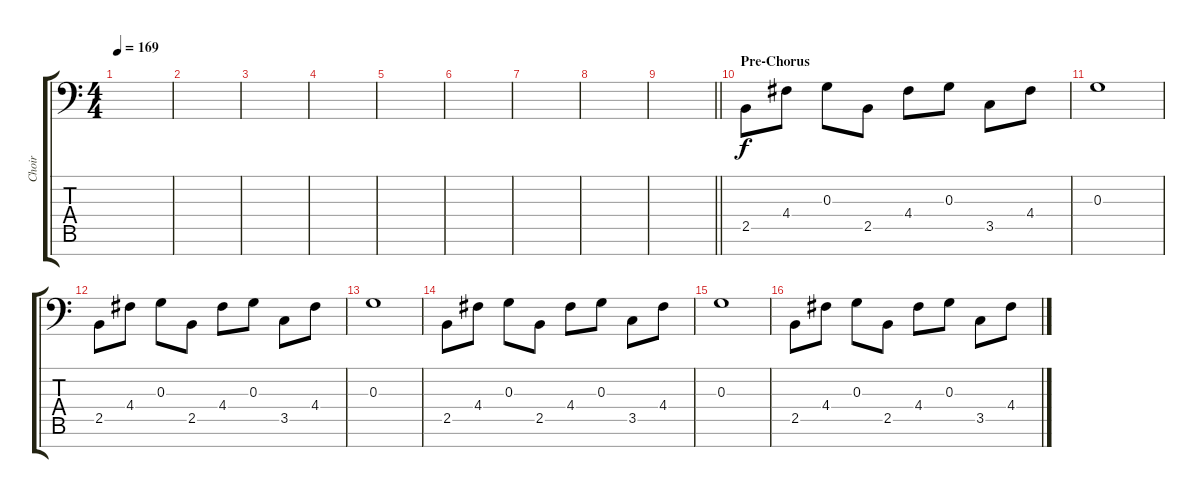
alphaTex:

\track ("Choir" "Choir") {instrument choiraahs}
\staff {score tabs}
\tuning (E4 B3 G3 D3 A2 E2 A1) {hide}
\ts (4 4)
\tempo 169
\clef f4
\ks c
|
|
|
|
|
|
|
|
\barLineRight lightlight
|
\section ("" "Pre-Chorus")
2.5.8 4.4.8 0.3.8 2.5.8 4.4.8 0.3.8 3.5.8 4.4.8 |
0.3.1 |
2.5.8 4.4.8 0.3.8 2.5.8 4.4.8 0.3.8 3.5.8 4.4.8 |
0.3.1 |
2.5.8 4.4.8 0.3.8 2.5.8 4.4.8 0.3.8 3.5.8 4.4.8 |
0.3.1 |
2.5.8 4.4.8 0.3.8 2.5.8 4.4.8 0.3.8 3.5.8 4.4.8
